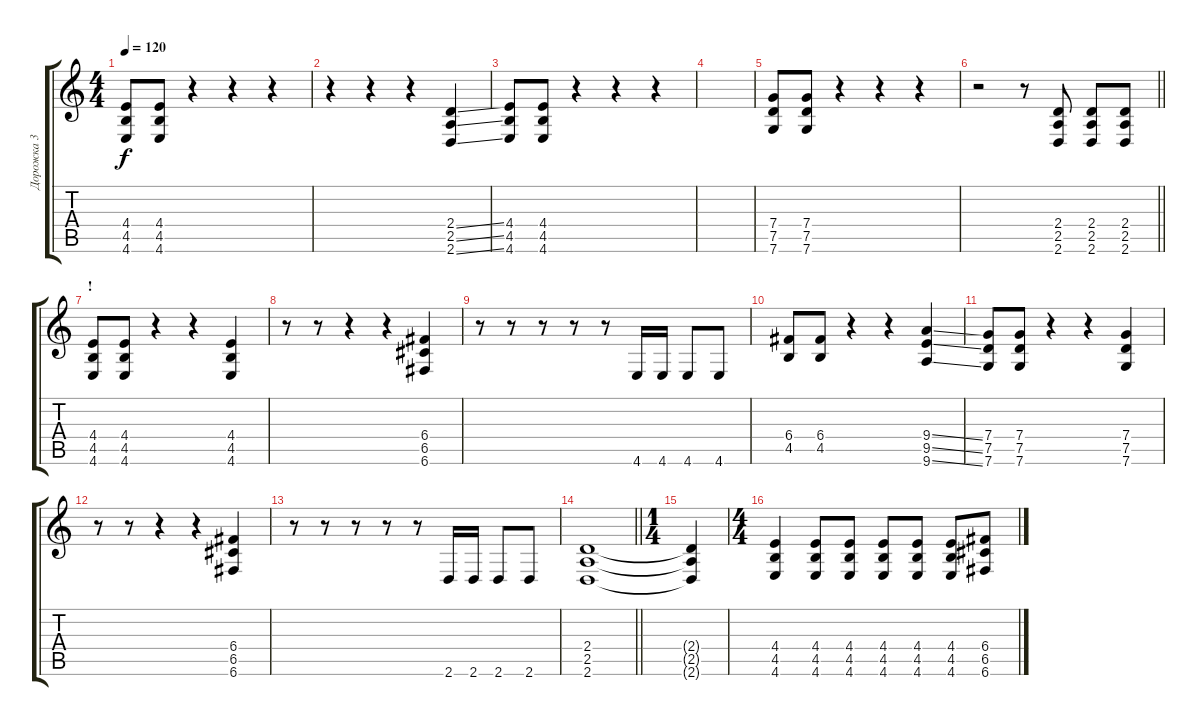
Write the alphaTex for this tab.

\track ("Дорожка 3" "Дорожка 3") {instrument distortionguitar}
\staff {score tabs}
\tuning (D4 A3 F3 C3 G2 C2) {hide}
\ts (4 4)
\tempo 120
\clef g2
\ks c
(4.4 4.5 4.6).8{dy f} (4.4 4.5 4.6).8 r.4 r.4 r.4 |
r.4 r.4 r.4 (2.4{ss} 2.5{ss} 2.6{ss}).4 |
(4.4 4.5 4.6).8 (4.4 4.5 4.6).8 r.4 r.4 r.4 |
|
(7.4 7.5 7.6).8 (7.4 7.5 7.6).8 r.4 r.4 r.4 |
\barLineRight lightlight
r.2 r.8 (2.4 2.5 2.6).8 (2.4 2.5 2.6).8 (2.4 2.5 2.6).8 |
\section ("" "!")
(4.4 4.5 4.6).8 (4.4 4.5 4.6).8 r.4 r.4 (4.4 4.5 4.6).4 |
r.8 r.8 r.4 r.4 (6.4 6.5 6.6).4 |
r.8 r.8 r.8 r.8 r.8 4.6.16 4.6.16 4.6.8 4.6.8 |
(6.4 4.5).8 (6.4 4.5).8 r.4 r.4 (9.4{ss} 9.5{ss} 9.6{ss}).4 |
(7.4 7.5 7.6).8 (7.4 7.5 7.6).8 r.4 r.4 (7.4 7.5 7.6).4 |
r.8 r.8 r.4 r.4 (6.4 6.5 6.6).4 |
r.8 r.8 r.8 r.8 r.8 2.6.16 2.6.16 2.6.8 2.6.8 |
\barLineRight lightlight
(2.4 2.5 2.6).1 |
\ts (1 4)
(2.4{t} 2.5{t} 2.6{t}).4 |
\ts (4 4)
(4.4 4.5 4.6).4 (4.4 4.5 4.6).8 (4.4 4.5 4.6).8 (4.4 4.5 4.6).8 (4.4 4.5 4.6).8 (4.4 4.5 4.6).8 (6.4 6.5 6.6).8
